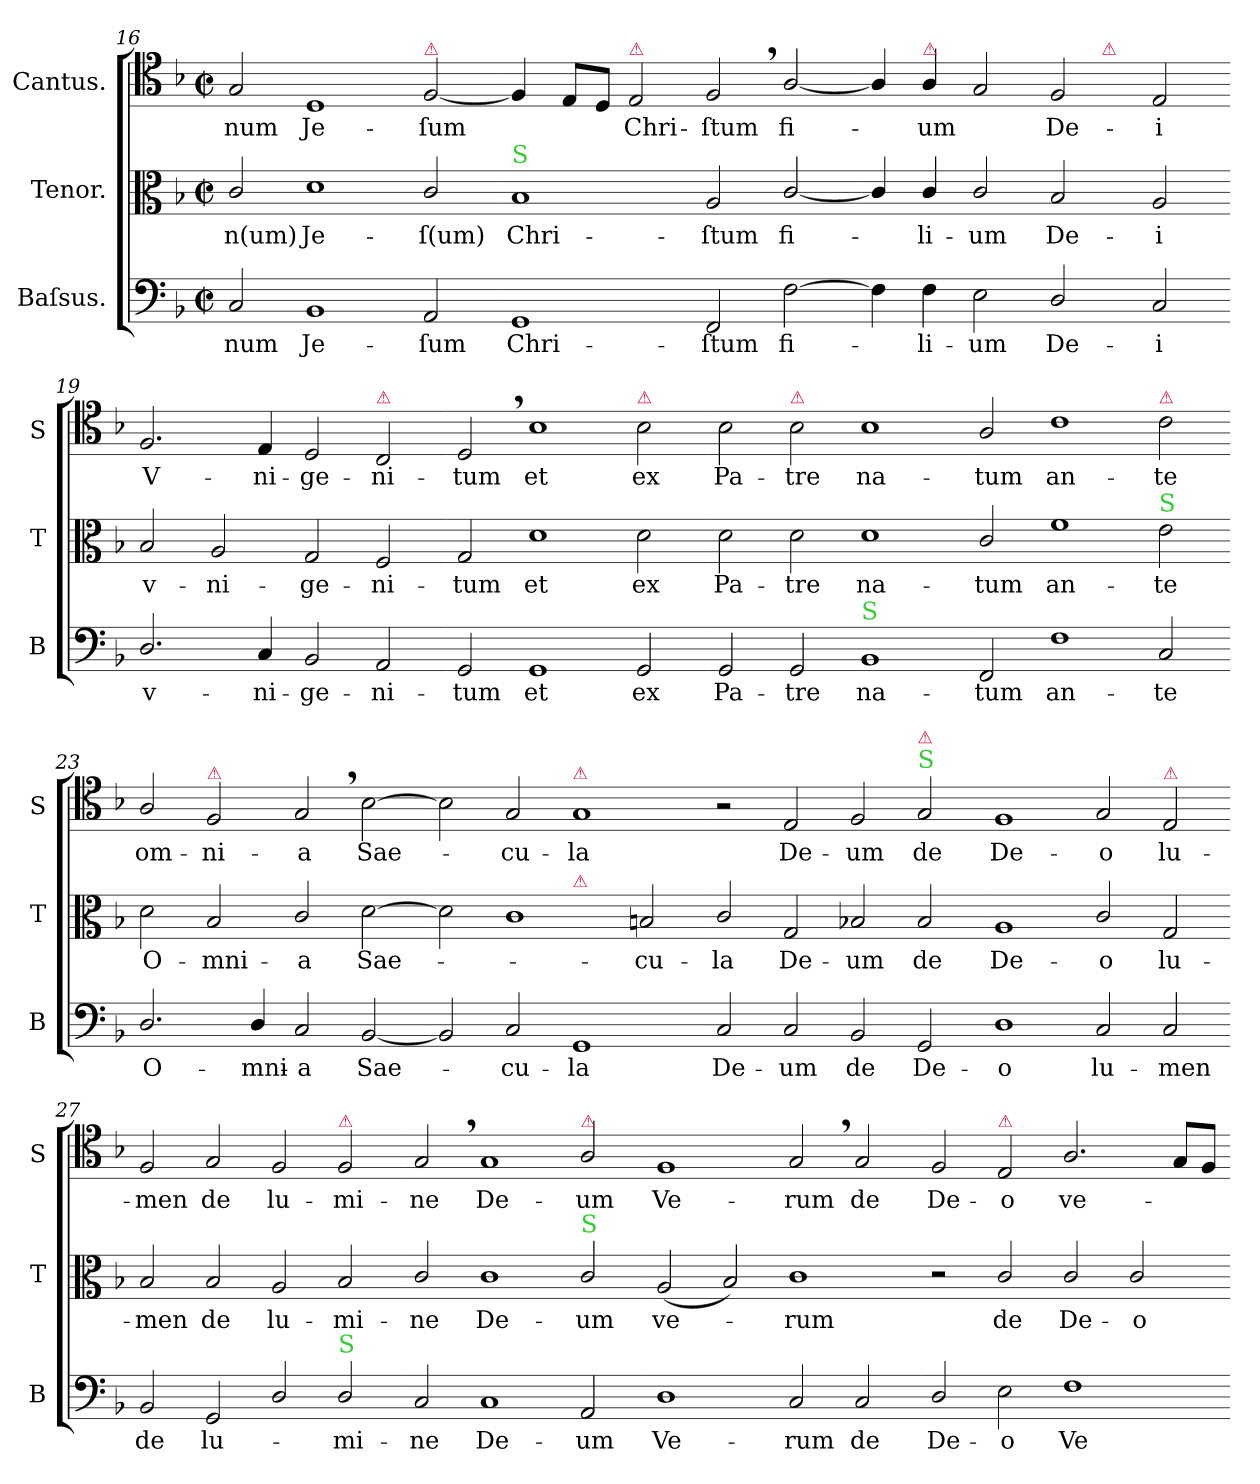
**kern	**text	**kern	**text	**kern	**text
*part3	*part3	*part2	*part2	*part1	*part1
*staff3	*staff3	*staff2	*staff2	*staff1	*staff1
*I"Baſsus.	*	*I"Tenor.	*	*I"Cantus.	*
*I'B	*	*I'T	*	*I'S	*
*clefF4	*	*clefC3	*	*clefC4	*
*k[b-]	*	*k[b-]	*	*k[b-]	*
*M2/1	*	*M2/1	*	*M2/1	*
*met(c|)	*	*met(c|)	*	*met(c|)	*
=16	=16	=16	=16	=16	=16
2C/	-num	2c/	-n(um)	2G/	-num
1BB-/	Je-	1d\	Je-	1D/	Je-
!	!	!	!	!LO:TX:a:color=crimson:t=⚠	!
2AA/	-ſum	2c/	-ſ(um)	[2F/	-ſum
=17-	=17-	=17-	=17-	=17-	=17-
!	!	!LO:TX:a:color=limegreen:t=S	!	!	!
1GG/	Chri-	1B-/	Chri-	4F/]	.
.	.	.	.	8E/L	.
.	.	.	.	8D/J	.
!	!	!	!	!LO:TX:a:color=crimson:t=⚠	!
.	.	.	.	2E/	Chri-
2FF/	-ſtum	2A/	-ſtum	2F,</	-ſtum
[2F\	fi-	[2c/	fi-	[2A/	fi-
=18-	=18-	=18-	=18-	=18-	=18-
*	*	*	*	*^	*
4F\]	.	4c/]	.	4A/]	1ryy	.
!	!	!	!	!LO:TX:a:color=crimson:t=⚠	!	!
4F\	-li-	4c/	-li-	4A/	.	-um
2E\	-um	2c/	-um	2G/	.	.
2D/	De-	2B-/	De-	2F/	4ryy	De-
!	!	!	!	!	!LO:TX:a:color=crimson:t=⚠	!
.	.	.	.	.	2.ryy	.
2C/	-i	2A/	-i	2E/	.	-i
*	*	*	*	*v	*v	*
=19-	=19-	=19-	=19-	=19-	=19-
2.D/	v-	2B-/	v-	2.F/	V-
.	.	2A/	-ni-	.	.
4C/	-ni-	.	.	4E/	-ni-
2BB-/	-ge-	2G/	-ge-	2D/	-ge-
!	!	!	!	!LO:TX:a:color=crimson:t=⚠	!
2AA/	-ni-	2F/	-ni-	2C/	-ni-
=20-	=20-	=20-	=20-	=20-	=20-
2GG/	-tum	2G/	-tum	2D,</	-tum
1GG/	et	1d\	et	1B-\	et
!	!	!	!	!LO:TX:a:color=crimson:t=⚠	!
2GG/	ex	2d\	ex	2B-\	ex
=21-	=21-	=21-	=21-	=21-	=21-
2GG/	Pa-	2d\	Pa-	2B-\	Pa-
!	!	!	!	!LO:TX:a:color=crimson:t=⚠	!
2GG/	-tre	2d\	-tre	2B-\	-tre
!LO:TX:a:color=limegreen:t=S	!	!	!	!	!
1BB-/	na-	1d\	na-	1B-\	na-
=22-	=22-	=22-	=22-	=22-	=22-
2FF/	-tum	2c/	-tum	2A/	-tum
1F\	an-	1f\	an-	1c\	an-
!	!	!	!	!LO:TX:a:color=crimson:t=⚠	!
!	!	!LO:TX:a:color=limegreen:t=S	!	!	!
2C/	-te	2e\	-te	2c\	-te
=23-	=23-	=23-	=23-	=23-	=23-
2.D/	O-	2d\	O-	2A/	om-
!	!	!	!	!LO:TX:a:color=crimson:t=⚠	!
.	.	2B-/	-mni-	2F/	-ni-
4D/	-mni-	.	.	.	.
2C/	-a	2c/	-a	2G,</	-a
[2BB-/	Sae-	[2d\	Sae-	[2B-\	Sae-
=24-	=24-	=24-	=24-	=24-	=24-
*	*	*^	*	*	*
2BB-/]	.	2d\]	1ryy	.	2B-\]	.
2C/	-cu-	1c\	.	.	2G/	-cu-
!	!	!	!	!	!LO:TX:a:color=crimson:t=⚠	!
!	!	!	!LO:TX:a:color=crimson:t=⚠	!	!	!
1GG/	-la	.	1ryy	.	1G/	-la
.	.	2Bn/	.	-cu-	.	.
*	*	*v	*v	*	*	*
=25-	=25-	=25-	=25-	=25-	=25-
2C/	De-	2c/	-la	2r	.
2C/	-um	2G/	De-	2E/	De-
2BB-/	de	2B-X/	-um	2F/	-um
!	!	!	!	!LO:TX:a:color=limegreen:t=S	!
!	!	!	!	!LO:TX:a:color=crimson:t=⚠	!
2GG/	De-	2B-/	de	2G/	de
=26-	=26-	=26-	=26-	=26-	=26-
1D\	-o	1A/	De-	1F/	De-
2C/	lu-	2c/	-o	2G/	-o
!	!	!	!	!LO:TX:a:color=crimson:t=⚠	!
2C/	-men	2G/	lu-	2E/	lu-
=27-	=27-	=27-	=27-	=27-	=27-
2BB-/	de	2B-/	-men	2F/	-men
2GG/	lu-	2B-/	de	2G/	de
2D/	.	2A/	lu-	2F/	lu-
!	!	!	!	!LO:TX:a:color=crimson:t=⚠	!
!LO:TX:a:color=limegreen:t=S	!	!	!	!	!
2D/	-mi-	2B-/	-mi-	2F/	-mi-
=28-	=28-	=28-	=28-	=28-	=28-
2C/	-ne	2c/	-ne	2G,</	-ne
1C/	De-	1c\	De-	1G/	De-
!	!	!	!	!LO:TX:a:color=crimson:t=⚠	!
!	!	!LO:TX:a:color=limegreen:t=S	!	!	!
2AA/	-um	2c/	-um	2A/	-um
=29-	=29-	=29-	=29-	=29-	=29-
1D\	Ve-	(2A/	ve-	1F/	Ve-
.	.	2B-/)	.	.	.
2C/	-rum	1c\	-rum	2G,</	-rum
2C/	de	.	.	2G/	de
=30-	=30-	=30-	=30-	=30-	=30-
2D/	De-	2r	.	2F/	De-
!	!	!	!	!LO:TX:a:color=crimson:t=⚠	!
2E\	-o	2c/	de	2E/	-o
1F\	Ve-	2c/	De-	2.A/	ve-
.	.	2c/	-o	.	.
.	.	.	.	8G/L	.
.	.	.	.	8F/J	.
=-	=-	=-	=-	=-	=-
*-	*-	*-	*-	*-	*-
